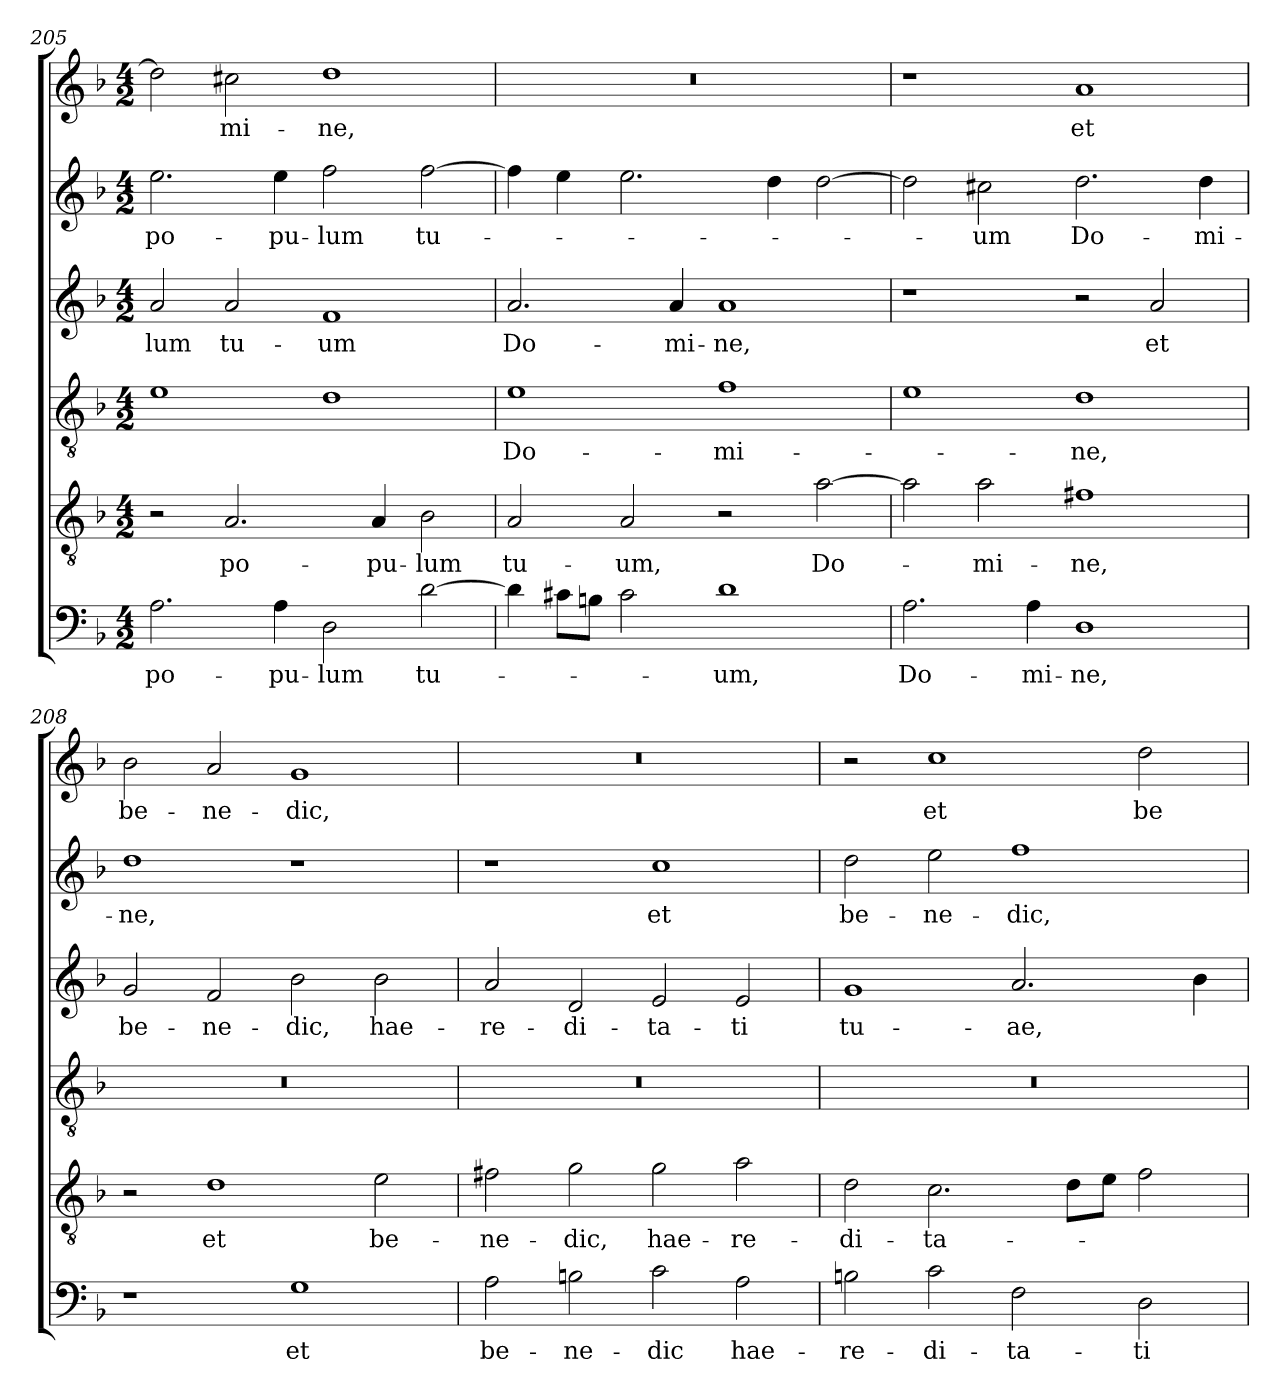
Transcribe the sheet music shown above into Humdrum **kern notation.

**kern	**text	**kern	**text	**kern	**text	**kern	**text	**kern	**text	**kern	**text
*part6	*part6	*part5	*part5	*part4	*part4	*part3	*part3	*part2	*part2	*part1	*part1
*staff6	*staff6	*staff5	*staff5	*staff4	*staff4	*staff3	*staff3	*staff2	*staff2	*staff1	*staff1
!!LO:LB:g=z
*clefF4	*	*clefGv2	*	*clefGv2	*	*clefG2	*	*clefG2	*	*clefG2	*
*k[b-]	*	*k[b-]	*	*k[b-]	*	*k[b-]	*	*k[b-]	*	*k[b-]	*
*F:	*	*F:	*	*F:	*	*F:	*	*F:	*	*F:	*
*M4/2	*	*M4/2	*	*M4/2	*	*M4/2	*	*M4/2	*	*M4/2	*
=205	=205	=205	=205	=205	=205	=205	=205	=205	=205	=205	=205
!	!LO:LY:b	!	!	!	!	!	!LO:LY:b	!	!LO:LY:b	!	!
2.A\	po-	2r	.	1e	.	2a/	-lum	2.ee\	po-	2dd\]	.
!	!	!	!LO:LY:b	!	!	!	!LO:LY:b	!	!	!	!LO:LY:b
.	.	2.A/	po-	.	.	2a/	tu-	.	.	2cc#X\	-mi-
!	!LO:LY:b	!	!	!	!	!	!	!	!LO:LY:b	!	!
4A\	-pu-	.	.	.	.	.	.	4ee\	-pu-	.	.
!	!LO:LY:b	!	!	!	!	!	!LO:LY:b	!	!LO:LY:b	!	!LO:LY:b
2D\	-lum	.	.	1d	.	1f	-um	2ff\	-lum	1dd	-ne,
!	!	!	!LO:LY:b	!	!	!	!	!	!	!	!
.	.	4A/	-pu-	.	.	.	.	.	.	.	.
!	!LO:LY:b	!	!LO:LY:b	!	!	!	!	!	!LO:LY:b	!	!
[2d\	tu-	2B-\	-lum	.	.	.	.	[2ff\	tu-	.	.
=206	=206	=206	=206	=206	=206	=206	=206	=206	=206	=206	=206
!	!	!	!LO:LY:b	!	!LO:LY:b	!	!LO:LY:b	!	!	!	!
4d\]	.	2A/	tu-	1e	Do-	2.a/	Do-	4ff\]	.	0r	.
8c#X\L	.	.	.	.	.	.	.	4ee\	.	.	.
8Bn\J	.	.	.	.	.	.	.	.	.	.	.
!	!	!	!LO:LY:b	!	!	!	!	!	!	!	!
2c#\	.	2A/	-um,	.	.	.	.	2.ee\	.	.	.
!	!	!	!	!	!	!	!LO:LY:b	!	!	!	!
.	.	.	.	.	.	4a/	-mi-	.	.	.	.
!	!LO:LY:b	!	!	!	!LO:LY:b	!	!LO:LY:b	!	!	!	!
1d	-um,	2r	.	1f	-mi-	1a	-ne,	.	.	.	.
.	.	.	.	.	.	.	.	4dd\	.	.	.
!	!	!	!LO:LY:b	!	!	!	!	!	!	!	!
.	.	[2a\	Do-	.	.	.	.	[2dd\	.	.	.
=207	=207	=207	=207	=207	=207	=207	=207	=207	=207	=207	=207
!	!LO:LY:b	!	!	!	!	!	!	!	!	!	!
2.A\	Do-	2a\]	.	1e	.	1r	.	2dd\]	.	1r	.
!	!	!	!LO:LY:b	!	!	!	!	!	!LO:LY:b	!	!
.	.	2a\	-mi-	.	.	.	.	2cc#X\	-um	.	.
!	!LO:LY:b	!	!	!	!	!	!	!	!	!	!
4A\	-mi-	.	.	.	.	.	.	.	.	.	.
!	!LO:LY:b	!	!LO:LY:b	!	!LO:LY:b	!	!	!	!LO:LY:b	!	!LO:LY:b
1D	-ne,	1f#X	-ne,	1d	-ne,	2r	.	2.dd\	Do-	1a	et
!	!	!	!	!	!	!	!LO:LY:b	!	!	!	!
.	.	.	.	.	.	2a/	et	.	.	.	.
!	!	!	!	!	!	!	!	!	!LO:LY:b	!	!
.	.	.	.	.	.	.	.	4dd\	-mi-	.	.
=208	=208	=208	=208	=208	=208	=208	=208	=208	=208	=208	=208
!	!	!	!	!	!	!	!LO:LY:b	!	!LO:LY:b	!	!LO:LY:b
1r	.	2r	.	0r	.	2g/	be-	1dd	-ne,	2b-\	be-
!	!	!	!LO:LY:b	!	!	!	!LO:LY:b	!	!	!	!LO:LY:b
.	.	1d	et	.	.	2f/	-ne-	.	.	2a/	-ne-
!	!LO:LY:b	!	!	!	!	!	!LO:LY:b	!	!	!	!LO:LY:b
1G	et	.	.	.	.	2b-\	-dic,	1r	.	1g	-dic,
!	!	!	!LO:LY:b	!	!	!	!LO:LY:b	!	!	!	!
.	.	2e\	be-	.	.	2b-\	hae-	.	.	.	.
=209	=209	=209	=209	=209	=209	=209	=209	=209	=209	=209	=209
!	!LO:LY:b	!	!LO:LY:b	!	!	!	!LO:LY:b	!	!	!	!
2A\	be-	2f#X\	-ne-	0r	.	2a/	-re-	1r	.	0r	.
!	!LO:LY:b	!	!LO:LY:b	!	!	!	!LO:LY:b	!	!	!	!
2Bn\	-ne-	2g\	-dic,	.	.	2d/	-di-	.	.	.	.
!	!LO:LY:b	!	!LO:LY:b	!	!	!	!LO:LY:b	!	!LO:LY:b	!	!
2c\	-dic	2g\	hae-	.	.	2e/	-ta-	1cc	et	.	.
!	!LO:LY:b	!	!LO:LY:b	!	!	!	!LO:LY:b	!	!	!	!
2A\	hae-	2a\	-re-	.	.	2e/	-ti	.	.	.	.
!!LO:PB:g=z
=210	=210	=210	=210	=210	=210	=210	=210	=210	=210	=210	=210
!	!LO:LY:b	!	!LO:LY:b	!	!	!	!LO:LY:b	!	!LO:LY:b	!	!
2Bn\	-re-	2d\	-di-	0r	.	1g	tu-	2dd\	be-	2r	.
!	!LO:LY:b	!	!LO:LY:b	!	!	!	!	!	!LO:LY:b	!	!LO:LY:b
2c\	-di-	2.c\	-ta-	.	.	.	.	2ee\	-ne-	1cc	et
!	!LO:LY:b	!	!	!	!	!	!LO:LY:b	!	!LO:LY:b	!	!
2F\	-ta-	.	.	.	.	2.a/	-ae,	1ff	-dic,	.	.
.	.	8d\L	.	.	.	.	.	.	.	.	.
.	.	8e\J	.	.	.	.	.	.	.	.	.
!	!LO:LY:b	!	!	!	!	!	!	!	!	!	!LO:LY:b
2D\	-ti	2f\	.	.	.	.	.	.	.	2dd\	be-
.	.	.	.	.	.	4b-\	.	.	.	.	.
=	=	=	=	=	=	=	=	=	=	=	=
*-	*-	*-	*-	*-	*-	*-	*-	*-	*-	*-	*-
